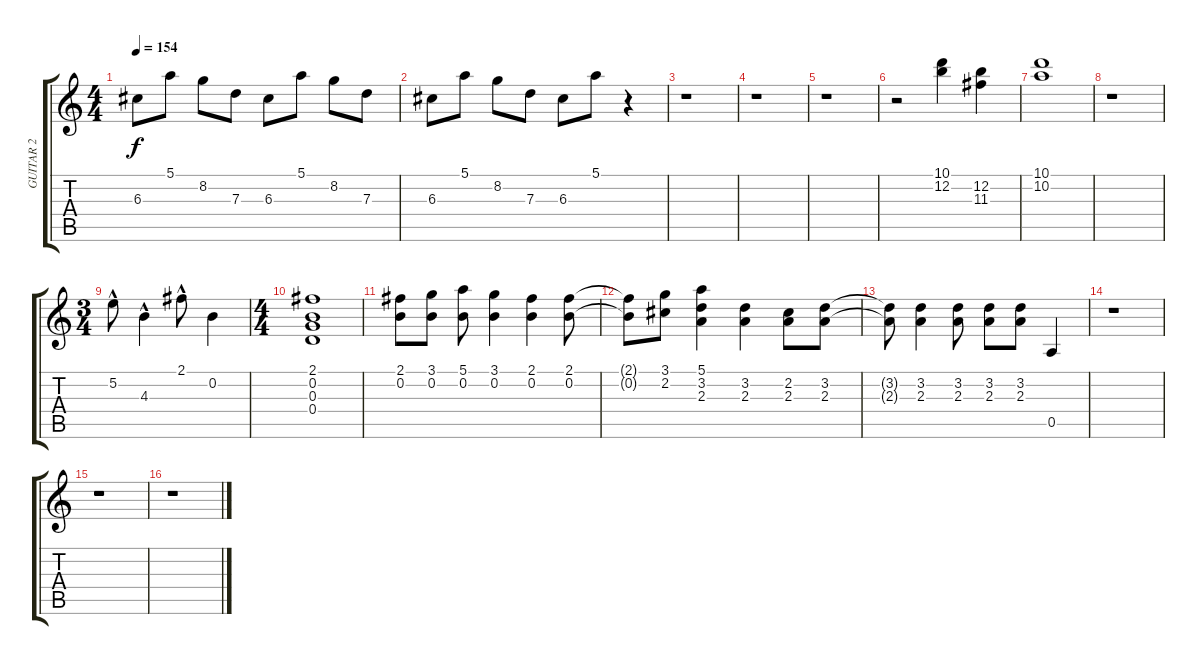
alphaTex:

\track ("GUITAR 2" "GUITAR 2") {instrument acousticguitarsteel}
\staff {score tabs}
\tuning (E4 B3 G3 D3 A2 E2) {hide}
\ts (4 4)
\tempo 154
\clef g2
\ks c
6.3.8{dy f} 5.1.8 8.2.8 7.3.8 6.3.8 5.1.8 8.2.8 7.3.8 |
6.3.8 5.1.8 8.2.8 7.3.8 6.3.8 5.1.8 r.4 |
r.1 |
r.1 |
r.1 |
r.2{instrument distortionguitar} (10.1 12.2).4 (12.2 11.3).4 |
(10.1 10.2).1 |
r.1{instrument acousticguitarsteel} |
\ts (3 4)
5.2{hac}.8 4.3{hac}.4 2.1{hac}.8 0.2.4 |
\ts (4 4)
(2.1 0.2 0.3 0.4).1 |
(2.1 0.2).8 (3.1 0.2).8 (5.1 0.2).8 (3.1 0.2).4 (2.1 0.2).4 (2.1 0.2).8 |
(2.1{t} 0.2{t}).8 (3.1 2.2).8 (5.1 3.2 2.3).4 (3.2 2.3).4 (2.2 2.3).8 (3.2 2.3).8 |
(3.2{t} 2.3{t}).8 (3.2 2.3).4 (3.2 2.3).8 (3.2 2.3).8 (3.2 2.3).8 0.5.4 |
r.1 |
r.1 |
r.1
